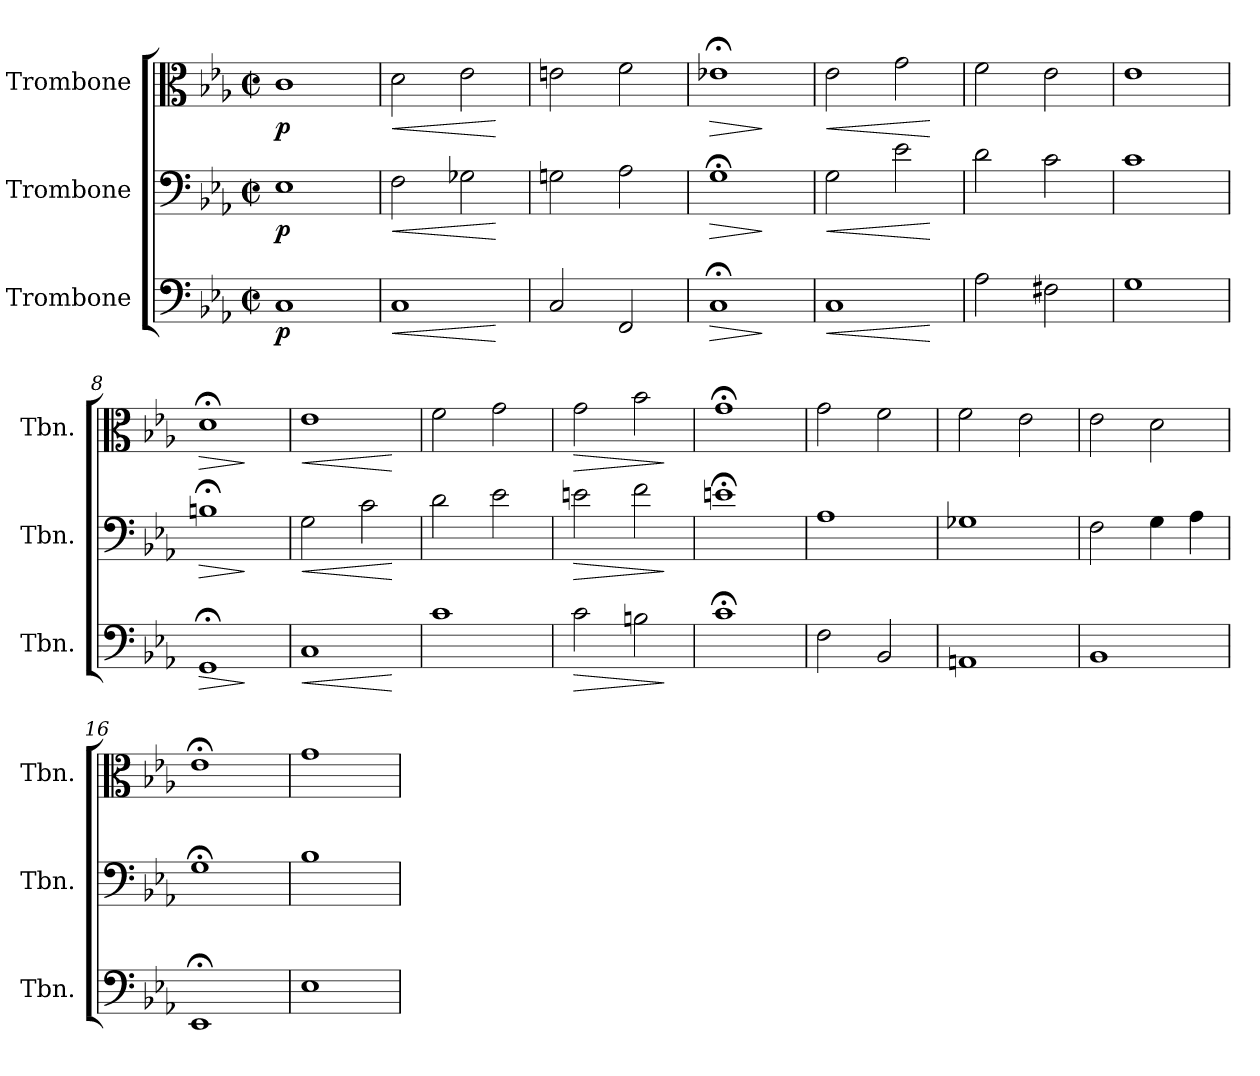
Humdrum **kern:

**kern	**dynam	**kern	**dynam	**kern	**dynam
*part3	*part3	*part2	*part2	*part1	*part1
*staff3	*staff3	*staff2	*staff2	*staff1	*staff1
*I"Trombone	*	*I"Trombone	*	*I"Trombone	*
*I'Tbn.	*	*I'Tbn.	*	*I'Tbn.	*
*clefF4	*	*clefF4	*	*clefC3	*
*k[b-e-a-]	*	*k[b-e-a-]	*	*k[b-e-a-]	*
*M2/2	*	*M2/2	*	*M2/2	*
*met(c|)	*	*met(c|)	*	*met(c|)	*
*MM88	*	*MM88	*	*MM88	*
=1	=1	=1	=1	=1	=1
!	!LO:DY:b	!	!LO:DY:b	!	!LO:DY:b
1C	p	1E-	p	1c	p
=2	=2	=2	=2	=2	=2
!	!LO:HP:b	!	!LO:HP:b	!	!LO:HP:b
1C	<	2F\	<	2d\	<
.	.	2G-X\	.	2e-\	.
.	[	.	[	.	[
=3	=3	=3	=3	=3	=3
2C/	.	2Gn\	.	2en\	.
2FF/	.	2A-\	.	2f\	.
=4	=4	=4	=4	=4	=4
!	!LO:HP:b	!	!LO:HP:b	!	!LO:HP:b
1C;<	>	1G;<	>	1e-X;<	>
.	]	.	]	.	]
=5	=5	=5	=5	=5	=5
!	!LO:HP:b	!	!LO:HP:b	!	!LO:HP:b
1C	<	2G\	<	2e-\	<
.	.	2e-\	.	2g\	.
.	[	.	[	.	[
=6	=6	=6	=6	=6	=6
2A-\	.	2d\	.	2f\	.
2F#X\	.	2c\	.	2e-\	.
=7	=7	=7	=7	=7	=7
1G	.	1c	.	1e-	.
=8	=8	=8	=8	=8	=8
!	!LO:HP:b	!	!LO:HP:b	!	!LO:HP:b
1GG;<	>	1Bn;<	>	1d;<	>
.	]	.	]	.	]
=9	=9	=9	=9	=9	=9
!	!LO:HP:b	!	!LO:HP:b	!	!LO:HP:b
1C	<	2G\	<	1e-	<
.	.	2c\	.	.	.
.	[	.	[	.	[
=10	=10	=10	=10	=10	=10
1c	.	2d\	.	2f\	.
.	.	2e-\	.	2g\	.
=11	=11	=11	=11	=11	=11
!	!LO:HP:b	!	!LO:HP:b	!	!LO:HP:b
2c\	>	2en\	>	2g\	>
2Bn\	.	2f\	.	2b-\	.
.	]	.	]	.	]
=12	=12	=12	=12	=12	=12
1c;<	.	1en;<	.	1g;<	.
=13	=13	=13	=13	=13	=13
2F\	.	1A-	.	2g\	.
2BB-/	.	.	.	2f\	.
!!LO:LB:g=z
=14	=14	=14	=14	=14	=14
1AAn	.	1G-X	.	2f\	.
.	.	.	.	2e-\	.
=15	=15	=15	=15	=15	=15
1BB-	.	2F\	.	2e-\	.
.	.	4G\	.	2d\	.
.	.	4A-\	.	.	.
=16	=16	=16	=16	=16	=16
1EE-;<	.	1G;<	.	1e-;<	.
=17	=17	=17	=17	=17	=17
1E-	.	1B-	.	1g	.
=	=	=	=	=	=
*-	*-	*-	*-	*-	*-
